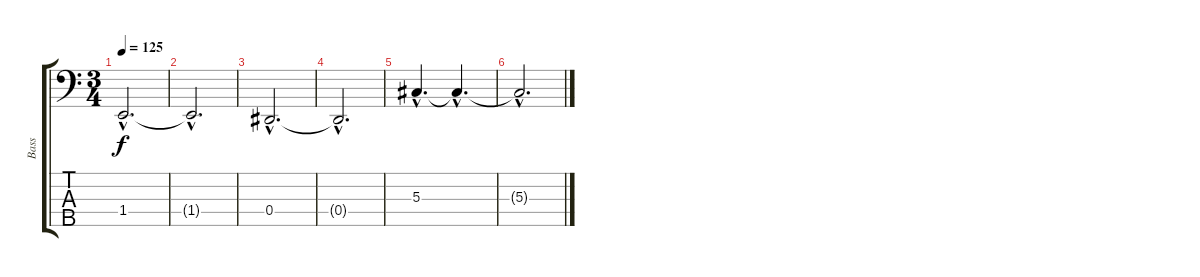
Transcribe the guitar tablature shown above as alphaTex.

\track ("Bass" "Bass") {instrument electricbasspick}
\staff {score tabs}
\tuning (Gb2 Db2 Ab1 Eb1 Bb0) {hide}
\ts (3 4)
\tempo 125
\clef f4
\ks c
1.4{hac}.2{d dy f} |
1.4{hac t}.2{d} |
0.4{hac}.2{d} |
0.4{hac t}.2{d} |
5.3{hac}.4{d} 5.3{hac t}.4{d} |
5.3{hac t}.2{d}
